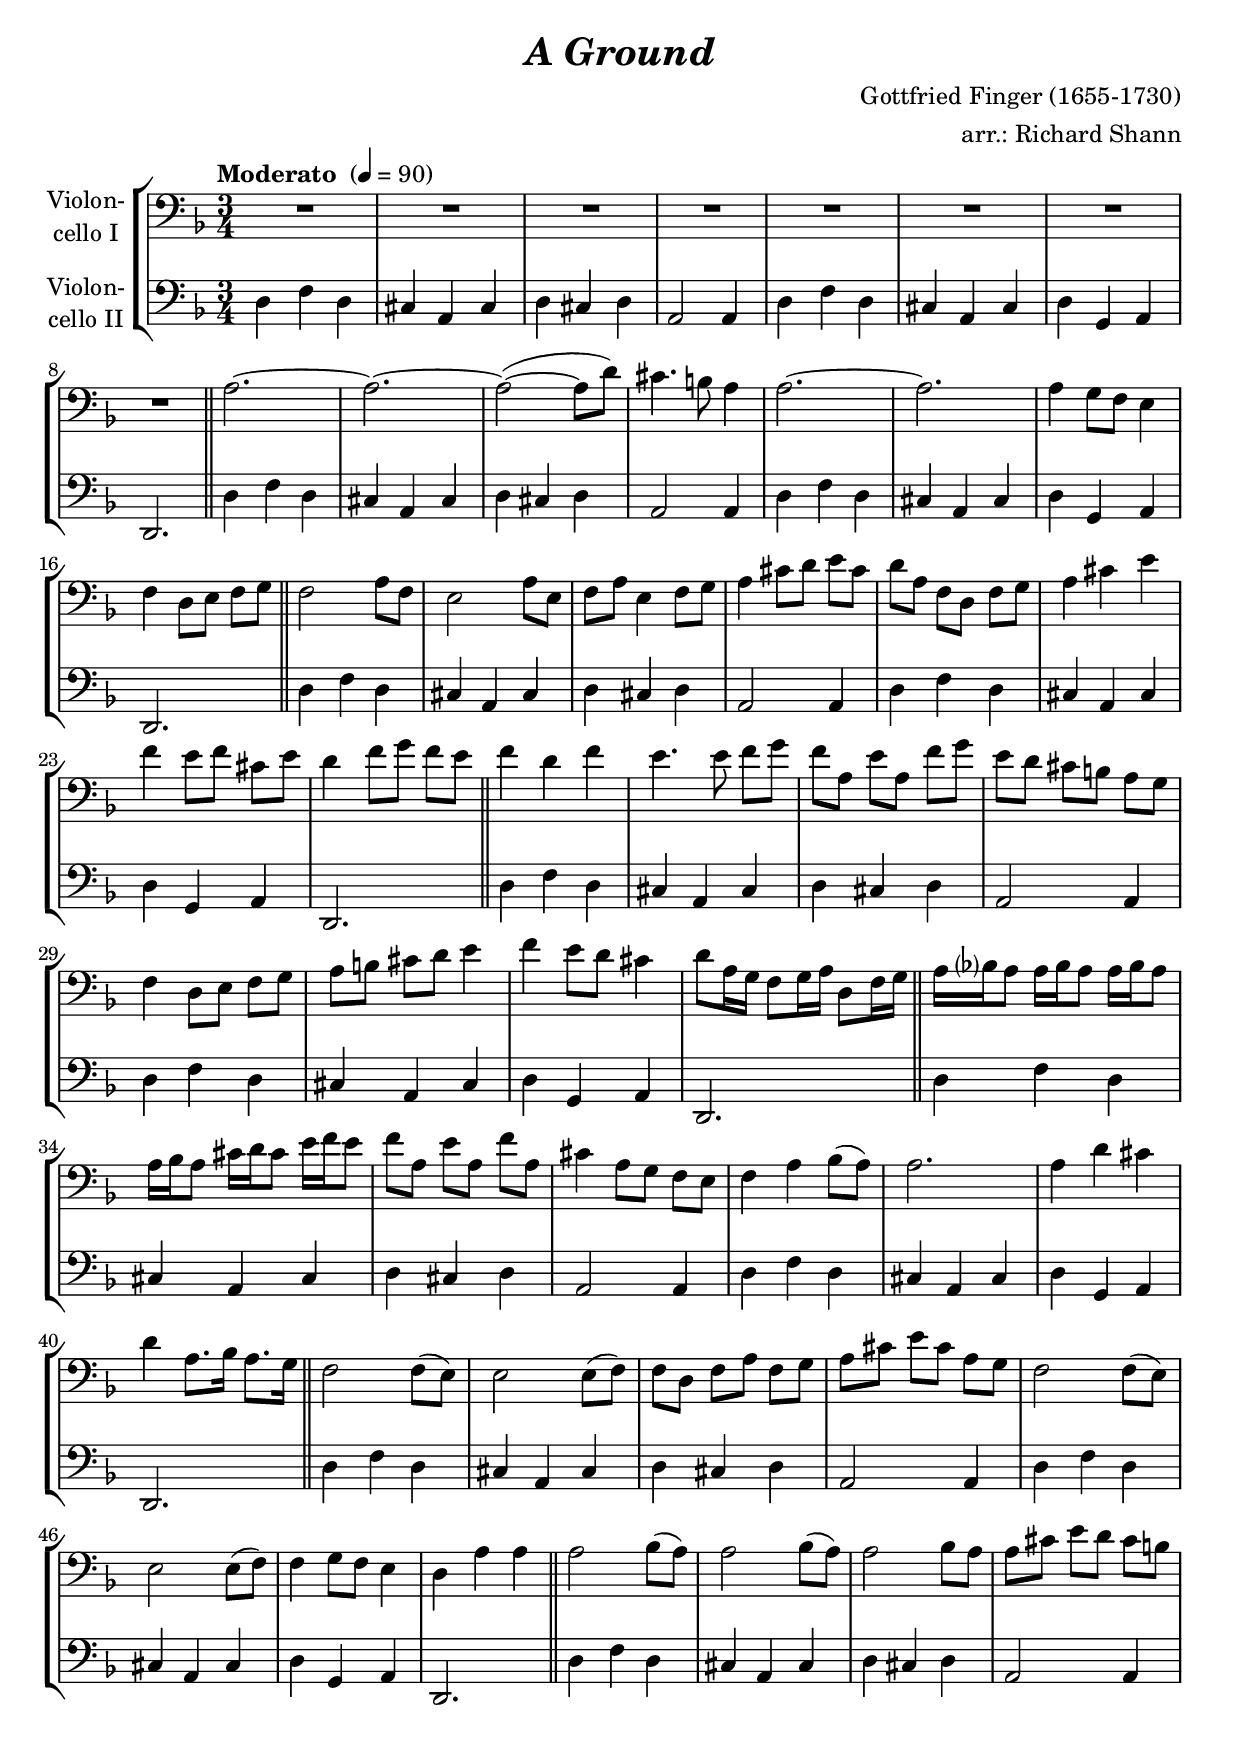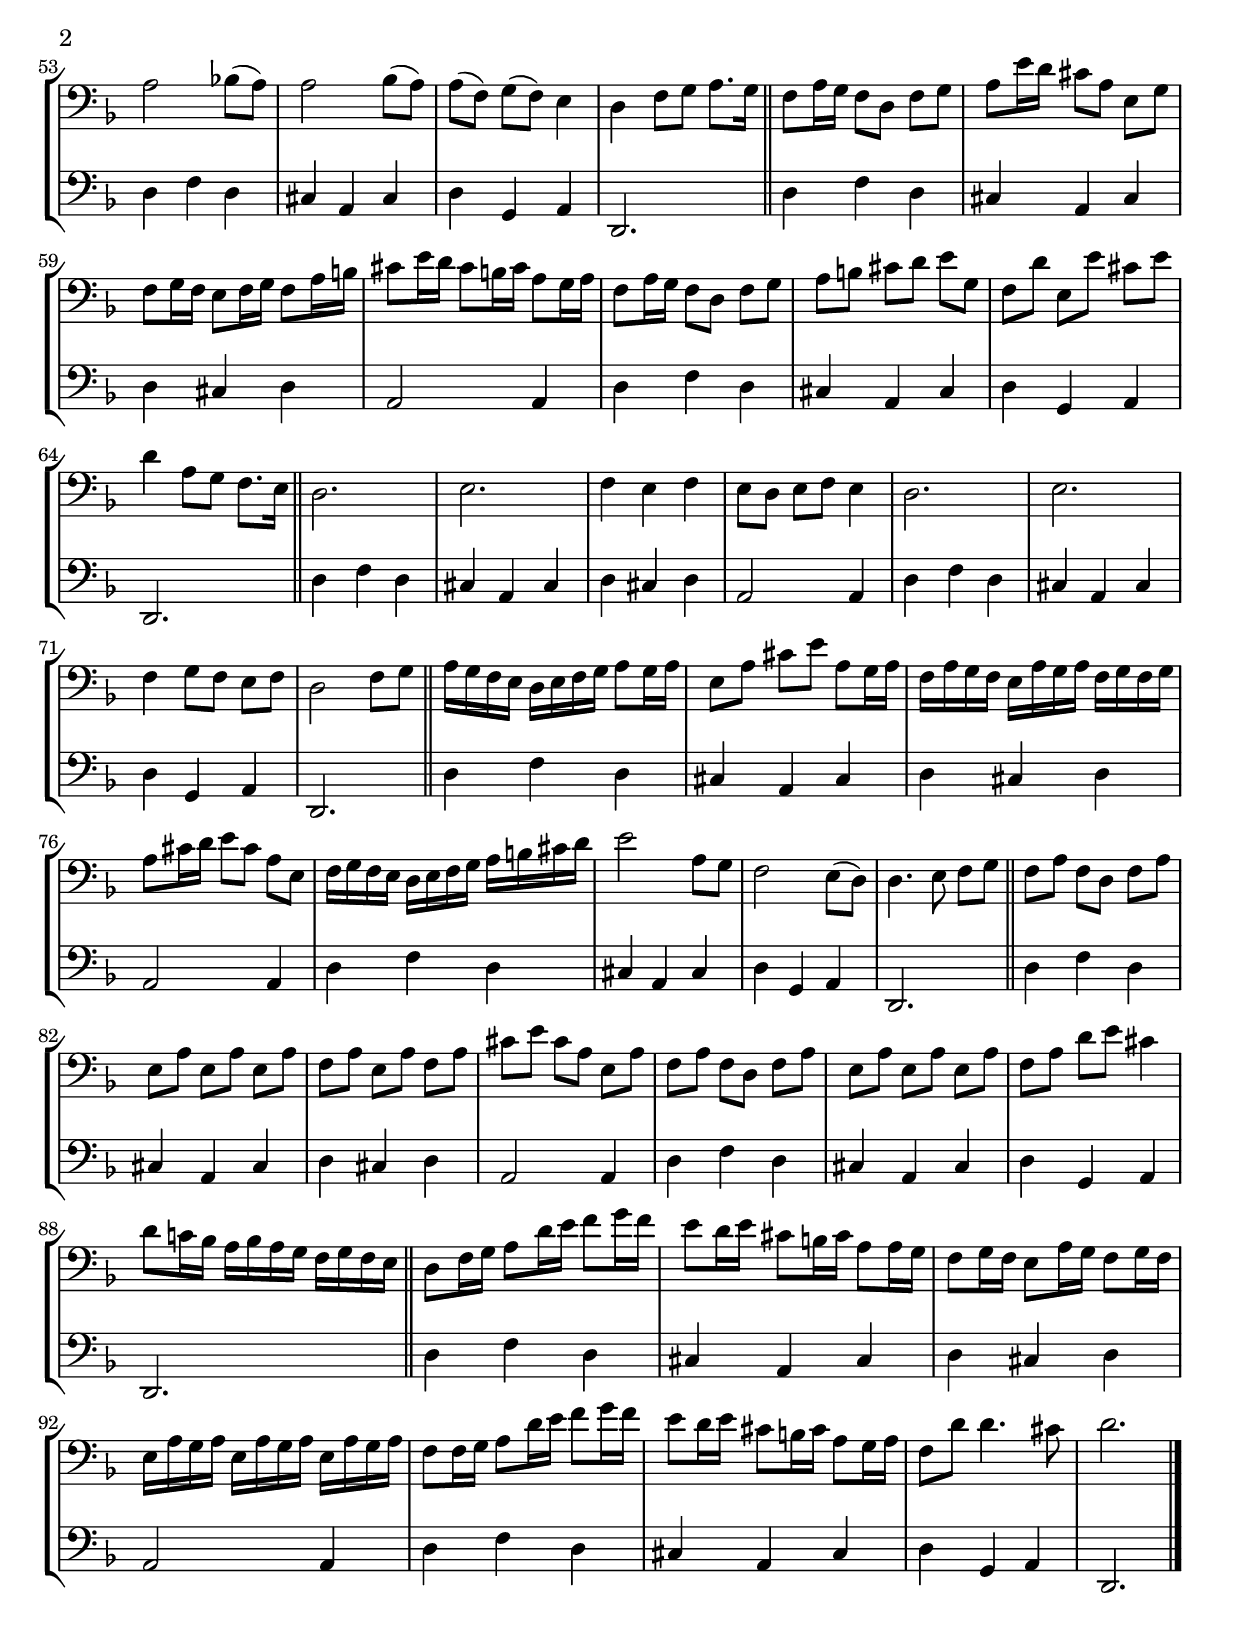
\version "2.18.2"
\include "deutsch.ly"

#(set-global-staff-size 21)

\header {
  title     = \markup \bold \italic "A Ground"
  composer  = "Gottfried Finger (1655-1730)"
  arranger  = "arr.: Richard Shann"
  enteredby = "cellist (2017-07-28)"
%  piece     = ""
}

voiceconsts = {
  \key a \minor
  \time 3/4
  \clef "bass"
%  \numericTimeSignature
  \compressFullBarRests
  % Set default beaming for all staves
  \set Timing.beamExceptions = #'()
  \set Timing.baseMoment     = #(ly:make-moment 1 4)
  \set Timing.beatStructure  = #'(1 1 1)
  \tempo "Moderato " 4=90
}

mifl = "flute"
mikl = "clarinet"
miob = "oboe"
mist = "string ensemble 1"
miba = "cello"

va = \relative c' {
  \voiceconsts

  R2.*8 \bar "||"
  e2.~
  e~
  e2(~ e8 a)
  gis4. fis8 e4
  e2.~
  e
  e4 d8 c h4

  c a8 h c d \bar "||"
  c2 e8 c
  h2 e8 h
  c e h4 c8 d
  e4 gis8 a h gis
  a e c a c d
  e4 gis h

  c h8 c gis h
  a4 c8 d c h \bar "||"
  c4 a c
  h4. h8 c d
  c e, h' e, c' d
  h a gis fis e d

  c4 a8 h c d
  e fis gis a h4
  c h8 a gis4
  a8 e16 d c8 d16 e a,8 c16 d \bar "||"
  e f? e8 e16 f e8 e16 f e8

  e16 f e8 gis16 a gis8 h16 c h8
  c e, h' e, c' e,
  gis4 e8 d c h
  c4 e f8( e)
  e2.
  e4 a gis

  a e8. f16 e8. d16 \bar "||"
  c2 c8( h)
  h2 h8( c)
  c a c e c d
  e gis h gis e d
  c2 c8( h)

  h2 h8( c)
  c4 d8 c h4
  a e' e \bar "||"
  e2 f8( e)
  e2 f8( e)
  e2 f8 e
  e gis h a gis fis

  e2 f!8( e)
  e2 f8( e)
  e( c) d( c) h4
  a c8 d e8. d16 \bar "||"
  c8 e16 d c8 a c d
  e h'16 a gis8 e h d

  c d16 c h8 c16 d c8 e16 fis
  gis8 h16 a gis8 fis16 gis e8 d16 e
  c8 e16 d c8 a c d
  e fis gis a h d,
  c a' h, h' gis h

  a4 e8 d c8. h16 \bar "||"
  a2.
  h
  c4 h c
  h8 a h c h4
  a2.
  h
  c4 d8 c h c

  a2 c8 d \bar "||"
  e16 d c h a h c d e8 d16 e
  h8 e gis h e, d16 e
  c e d c h e d e c d c d
  e8 gis16 a h8 gis e h

  c16 d c h a h c d e fis gis a
  h2 e,8 d
  c2 h8( a)
  a4. h8 c d \bar "||"
  c e c a c e
  h e h e h e

  c e h e c e
  gis h gis e h e
  c e c a c e
  h e h e h e
  c e a h gis4

  a8 g!16 f e f e d c d c h \bar "||"
  a8 c16 d e8 a16 h c8 d16 c
  h8 a16 h gis8 fis16 gis e8 e16 d
  c8 d16 c h8 e16 d c8 d16 c

  h e d e h e d e h e d e
  c8 c16 d e8 a16 h c8 d16 c
  h8 a16 h gis8 fis16 gis e8 d16 e
  c8 a' a4. gis8
  a2. \bar "|."
}

vb = \relative c' {
  \voiceconsts

  \repeat unfold 11 {
    a4 c a
    gis e gis
    a gis a
    e2 e4
    a c a
    gis e gis
    
    a d, e
    a,2. \bar "||"
  }
  
  a'4 c a
  gis e gis
  a gis a
  e2 e4
  a c a
  gis e gis
  a d, e
  a,2. \bar "|."
}


music = \new StaffGroup <<
      \new Staff {
	\set Staff.midiInstrument = \miba
	\set Staff.instrumentName = \markup \center-column { "Violon-" "cello I" }
	\transpose a d { \va }
      }

      \new Staff {
	\set Staff.midiInstrument = \miba
	\set Staff.instrumentName = \markup \center-column { "Violon-" "cello II" }
	\transpose a d { \vb }
      }
>>

\book {
  \score {
    \music
    \layout {}
  }

  \score {
    \unfoldRepeats \music

    \midi {
      \context {
        \Score
      }
    }
  }
}
